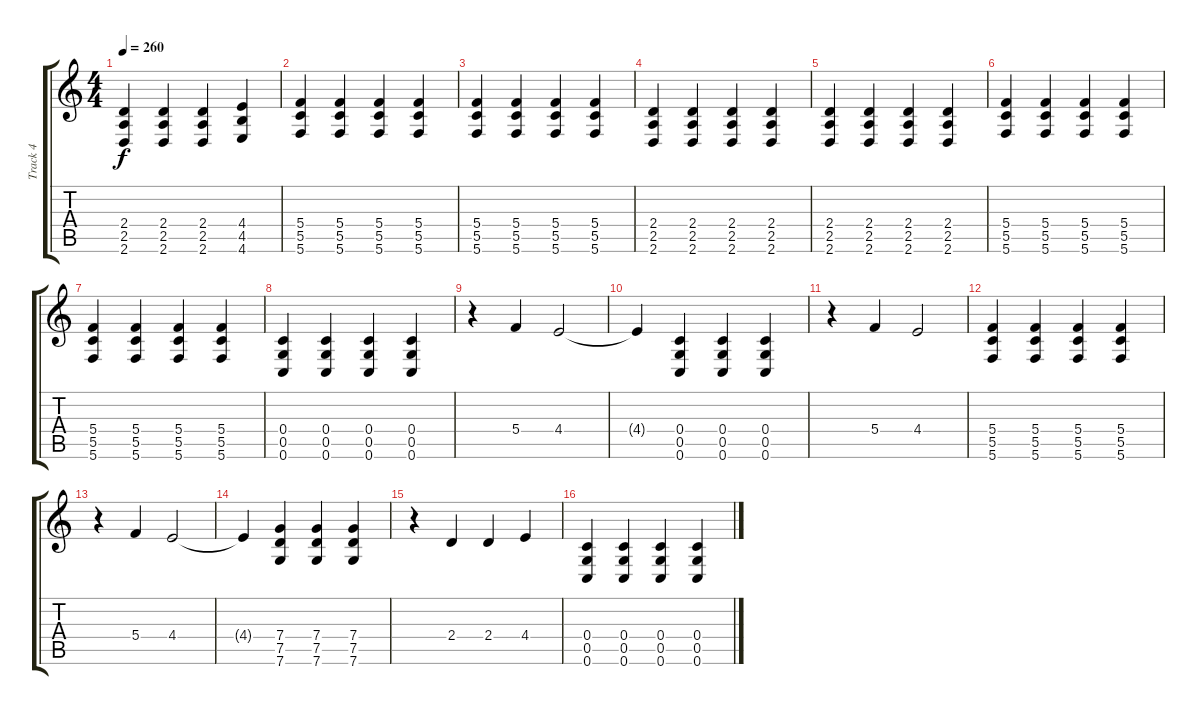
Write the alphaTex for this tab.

\track ("Track 4" "Track 4") {instrument overdrivenguitar}
\staff {score tabs}
\tuning (D4 A3 F3 C3 G2 C2) {hide}
\ts (4 4)
\tempo 260
\clef g2
\ks c
(2.4 2.5 2.6).4{dy f} (2.4 2.5 2.6).4 (2.4 2.5 2.6).4 (4.4 4.5 4.6).4 |
(5.4 5.5 5.6).4 (5.4 5.5 5.6).4 (5.4 5.5 5.6).4 (5.4 5.5 5.6).4 |
(5.4 5.5 5.6).4 (5.4 5.5 5.6).4 (5.4 5.5 5.6).4 (5.4 5.5 5.6).4 |
(2.4 2.5 2.6).4 (2.4 2.5 2.6).4 (2.4 2.5 2.6).4 (2.4 2.5 2.6).4 |
(2.4 2.5 2.6).4 (2.4 2.5 2.6).4 (2.4 2.5 2.6).4 (2.4 2.5 2.6).4 |
(5.4 5.5 5.6).4 (5.4 5.5 5.6).4 (5.4 5.5 5.6).4 (5.4 5.5 5.6).4 |
(5.4 5.5 5.6).4 (5.4 5.5 5.6).4 (5.4 5.5 5.6).4 (5.4 5.5 5.6).4 |
(0.4 0.5 0.6).4 (0.4 0.5 0.6).4 (0.4 0.5 0.6).4 (0.4 0.5 0.6).4 |
r.4 5.4.4 4.4.2 |
4.4{t}.4 (0.4 0.5 0.6).4 (0.4 0.5 0.6).4 (0.4 0.5 0.6).4 |
r.4 5.4.4 4.4.2 |
(5.4 5.5 5.6).4 (5.4 5.5 5.6).4 (5.4 5.5 5.6).4 (5.4 5.5 5.6).4 |
r.4 5.4.4 4.4.2 |
4.4{t}.4 (7.4 7.5 7.6).4 (7.4 7.5 7.6).4 (7.4 7.5 7.6).4 |
r.4 2.4.4 2.4.4 4.4.4 |
(0.4 0.5 0.6).4 (0.4 0.5 0.6).4 (0.4 0.5 0.6).4 (0.4 0.5 0.6).4
